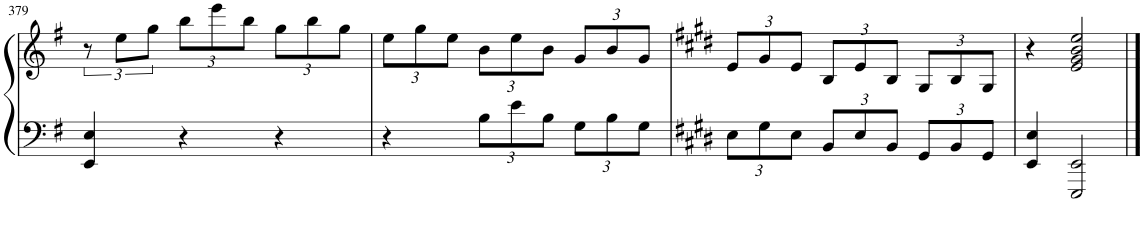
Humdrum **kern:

**kern	**kern
*part1	*part1
*staff2	*staff1
*I"Piano	*
*I'Pno	*
!!LO:PB:g=z
*clefF4	*clefG2
*k[f#]	*k[f#]
*M3/4	*M3/4
=379	=379
4EE/ 4E/	12r
.	12ee\L
.	12gg\J
*	*Xbrackettup
4r	12bb\L
.	12eee\
.	12bb\J
4r	12gg\L
.	12bb\
.	12gg\J
=380	=380
4r	12ee\L
.	12gg\
.	12ee\J
*Xbrackettup	*
12B\L	12b\L
12e\	12ee\
12B\J	12b\J
12G\L	12g/L
12B\	12b/
12G\J	12g/J
=381	=381
*k[f#c#g#d#]	*k[f#c#g#d#]
12E\L	12e/L
12G#\	12g#/
12E\J	12e/J
12BB/L	12B/L
12E/	12e/
12BB/J	12B/J
12GG#/L	12G#/L
12BB/	12B/
12GG#/J	12G#/J
=382	=382
4EE/ 4E/	4r
2EEE/ 2EE/	2e/ 2g#/ 2b/ 2ee/
==	==
*-	*-
